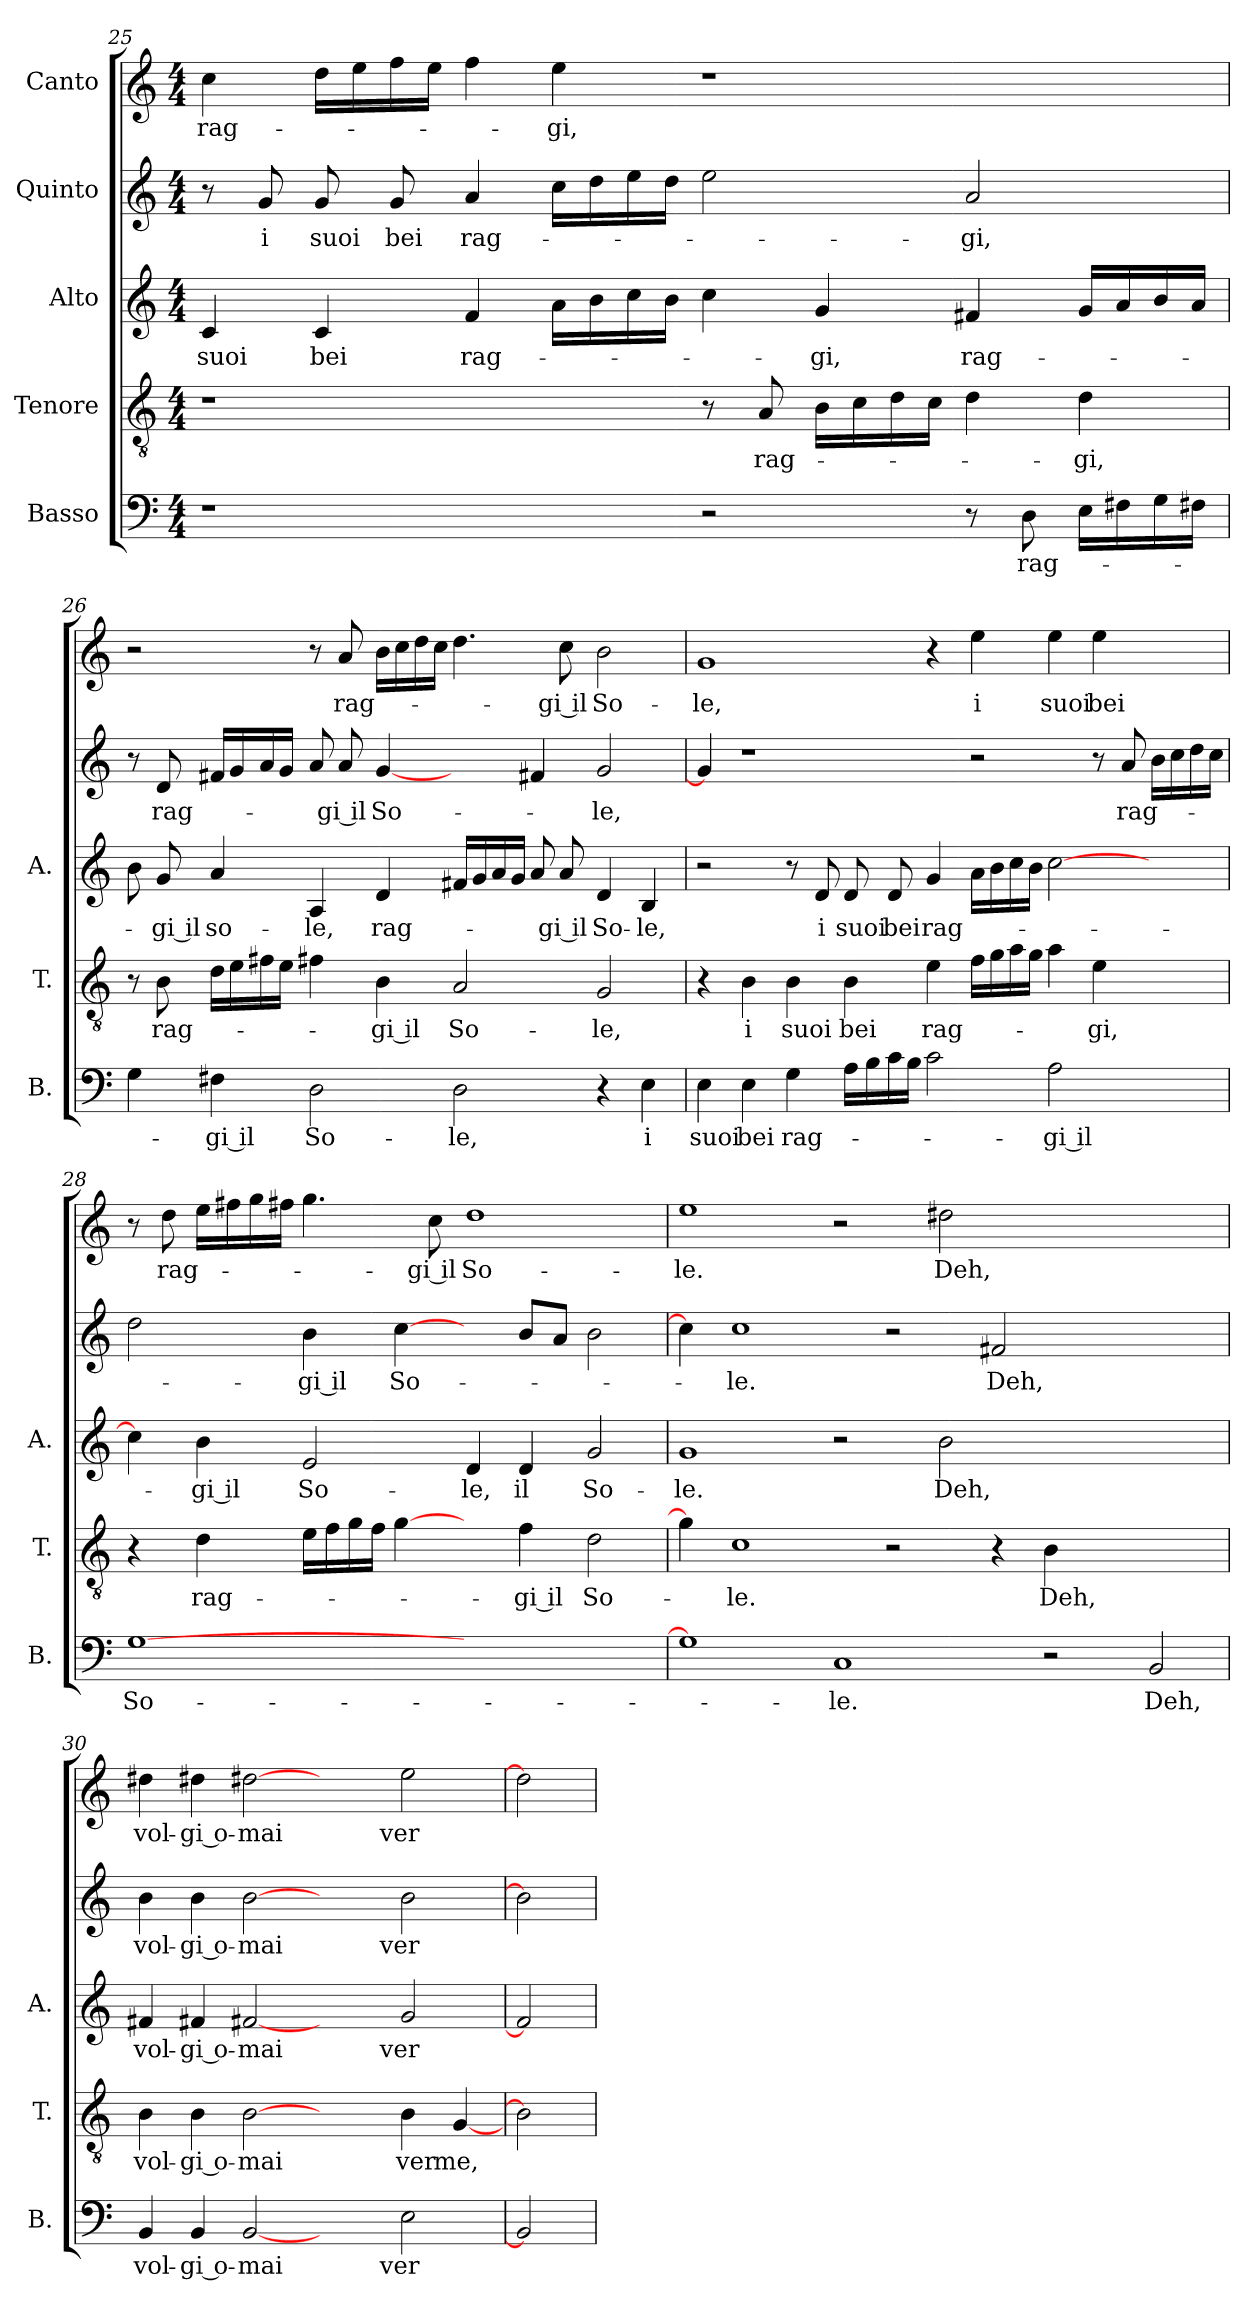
**kern	**text	**kern	**text	**kern	**text	**kern	**text	**kern	**text
*part5	*part5	*part4	*part4	*part3	*part3	*part2	*part2	*part1	*part1
*staff5	*staff5	*staff4	*staff4	*staff3	*staff3	*staff2	*staff2	*staff1	*staff1
*I"Basso	*	*I"Tenore	*	*I"Alto	*	*I"Quinto	*	*I"Canto	*
*I'B.	*	*I'T.	*	*I'A.	*	*	*	*	*
*clefF4	*	*clefGv2	*	*clefG2	*	*clefG2	*	*clefG2	*
*k[]	*	*k[]	*	*k[]	*	*k[]	*	*k[]	*
*C:	*	*C:	*	*C:	*	*C:	*	*C:	*
*M4/4	*	*M4/4	*	*M4/4	*	*M4/4	*	*M4/4	*
=25	=25	=25	=25	=25	=25	=25	=25	=25	=25
1r	.	1r	.	4c/	suoi	8r	.	4cc\	rag-
.	.	.	.	.	.	8g/	i	.	.
.	.	.	.	4c/	bei	8g/	suoi	16dd\LL	.
.	.	.	.	.	.	.	.	16ee\	.
.	.	.	.	.	.	8g/	bei	16ff\	.
.	.	.	.	.	.	.	.	16ee\JJ	.
.	.	.	.	4f/	rag-	4a/	rag-	4ff\	.
.	.	.	.	16a\LL	.	16cc\LL	.	4ee\	-gi,
.	.	.	.	16b\	.	16dd\	.	.	.
.	.	.	.	16cc\	.	16ee\	.	.	.
.	.	.	.	16b\JJ	.	16dd\JJ	.	.	.
2r	.	8r	.	4cc\	.	2ee\	.	1r	.
.	.	8A/	rag-	.	.	.	.	.	.
.	.	16B\LL	.	4g/	-gi,	.	.	.	.
.	.	16c\	.	.	.	.	.	.	.
.	.	16d\	.	.	.	.	.	.	.
.	.	16c\JJ	.	.	.	.	.	.	.
8r	.	4d\	.	4f#X/	rag-	2a/	-gi,	.	.
8D\	rag-	.	.	.	.	.	.	.	.
16E\LL	.	4d\	-gi,	16g/LL	.	.	.	.	.
16F#X\	.	.	.	16a/	.	.	.	.	.
16G\	.	.	.	16b/	.	.	.	.	.
16F#X\JJ	.	.	.	16a/JJ	.	.	.	.	.
=26	=26	=26	=26	=26	=26	=26	=26	=26	=26
4G\	.	8r	.	8b\	.	8r	.	2r	.
.	.	8B\	rag-	8g/	-gi il	8d/	rag-	.	.
4F#X\	-gi il	16d\LL	.	4a/	so-	16f#X/LL	.	.	.
.	.	16e\	.	.	.	16g/	.	.	.
.	.	16f#X\	.	.	.	16a/	.	.	.
.	.	16e\JJ	.	.	.	16g/JJ	.	.	.
2D\	So-	4f#X\	.	4A/	-le,	8a/	.	8r	.
.	.	.	.	.	.	8a/	-gi il	8a/	rag-
.	.	4B\	-gi il	4d/	rag-	[4g/	So-	16b\LL	.
.	.	.	.	.	.	.	.	16cc\	.
.	.	.	.	.	.	.	.	16dd\	.
.	.	.	.	.	.	.	.	16cc\JJ	.
2D\	-le,	2A/	So-	16f#X/LL	.	4ryy	.	4.dd\	.
.	.	.	.	16g/	.	.	.	.	.
.	.	.	.	16a/	.	.	.	.	.
.	.	.	.	16g/JJ	.	.	.	.	.
.	.	.	.	8a/	.	4f#X/	.	.	.
.	.	.	.	8a/	-gi il	.	.	8cc\	-gi il
4r	.	2G/	-le,	4d/	So-	2g/	-le,	2b\	So-
4E\	i	.	.	4B/	-le,	.	.	.	.
=27	=27	=27	=27	=27	=27	=27	=27	=27	=27
4E\	suoi	4r	.	2r	.	4g/]	.	1g/	-le,
4E\	bei	4B\	i	.	.	1r	.	.	.
4G\	rag-	4B\	suoi	8r	.	.	.	.	.
.	.	.	.	8d/	i	.	.	.	.
16A\LL	.	4B\	bei	8d/	suoi	.	.	.	.
16B\	.	.	.	.	.	.	.	.	.
16c\	.	.	.	8d/	bei	.	.	.	.
16B\JJ	.	.	.	.	.	.	.	.	.
2c\	.	4e\	rag-	4g/	rag-	.	.	4r	.
.	.	16f\LL	.	16a\LL	.	2r	.	4ee\	i
.	.	16g\	.	16b\	.	.	.	.	.
.	.	16a\	.	16cc\	.	.	.	.	.
.	.	16g\JJ	.	16b\JJ	.	.	.	.	.
2A\	-gi il	4a\	.	[2cc\	.	.	.	4ee\	suoi
.	.	4e\	-gi,	.	.	8r	.	4ee\	bei
.	.	.	.	.	.	8a/	rag-	.	.
4ryy	.	4ryy	.	4ryy	.	16b\LL	.	4ryy	.
.	.	.	.	.	.	16cc\	.	.	.
.	.	.	.	.	.	16dd\	.	.	.
.	.	.	.	.	.	16cc\JJ	.	.	.
=28	=28	=28	=28	=28	=28	=28	=28	=28	=28
[1G\	So-	4r	.	4cc\]	.	2dd\	.	8r	.
.	.	.	.	.	.	.	.	8dd\	rag-
.	.	4d\	rag-	4b\	-gi il	.	.	16ee\LL	.
.	.	.	.	.	.	.	.	16ff#X\	.
.	.	.	.	.	.	.	.	16gg\	.
.	.	.	.	.	.	.	.	16ff#X\JJ	.
.	.	16e\LL	.	2e/	So-	4b\	-gi il	4.gg\	.
.	.	16f\	.	.	.	.	.	.	.
.	.	16g\	.	.	.	.	.	.	.
.	.	16f\JJ	.	.	.	.	.	.	.
.	.	[4g\	.	.	.	[4cc\	So-	.	.
.	.	.	.	.	.	.	.	8cc\	-gi il
1ryy	.	4ryy	.	4d/	-le,	4ryy	.	1dd\	So-
.	.	4f\	-gi il	4d/	il	8b/L	.	.	.
.	.	.	.	.	.	8a/J	.	.	.
.	.	2d\	So-	2g/	So-	2b\	.	.	.
=29	=29	=29	=29	=29	=29	=29	=29	=29	=29
1G\]	.	4g\]	.	1g/	-le.	4cc\]	.	1ee\	-le.
.	.	1c\	-le.	.	.	1cc\	-le.	.	.
1C/	-le.	.	.	2r	.	.	.	2r	.
.	.	2r	.	.	.	2r	.	.	.
.	.	.	.	2b\	Deh,	.	.	2dd#X\	Deh,
.	.	4r	.	.	.	2f#X/	Deh,	.	.
2r	.	4B\	Deh,	1ryy	.	.	.	1ryy	.
.	.	2.ryy	.	.	.	2.ryy	.	.	.
2BB/	Deh,	.	.	.	.	.	.	.	.
=30	=30	=30	=30	=30	=30	=30	=30	=30	=30
4BB/	vol-	4B\	vol-	4f#X/	vol-	4b\	vol-	4dd#X\	vol-
4BB/	-gi o-	4B\	-gi o-	4f#X/	-gi o-	4b\	-gi o-	4dd#X\	-gi o-
[2BB/	-mai	[2B\	-mai	[2f#X/	-mai	[2b\	-mai	[2dd#X\	-mai
2ryy	.	2ryy	.	2ryy	.	2ryy	.	2ryy	.
2E\	ver	4B\	ver	2g/	ver	2b\	ver	2ee\	ver
.	.	[4G/	me,	.	.	.	.	.	.
=31	=31	=31	=31	=31	=31	=31	=31	=31	=31
2BB/]	.	2B\]	.	2f#/]	.	2b\]	.	2dd#\]	.
=	=	=	=	=	=	=	=	=	=
*-	*-	*-	*-	*-	*-	*-	*-	*-	*-
